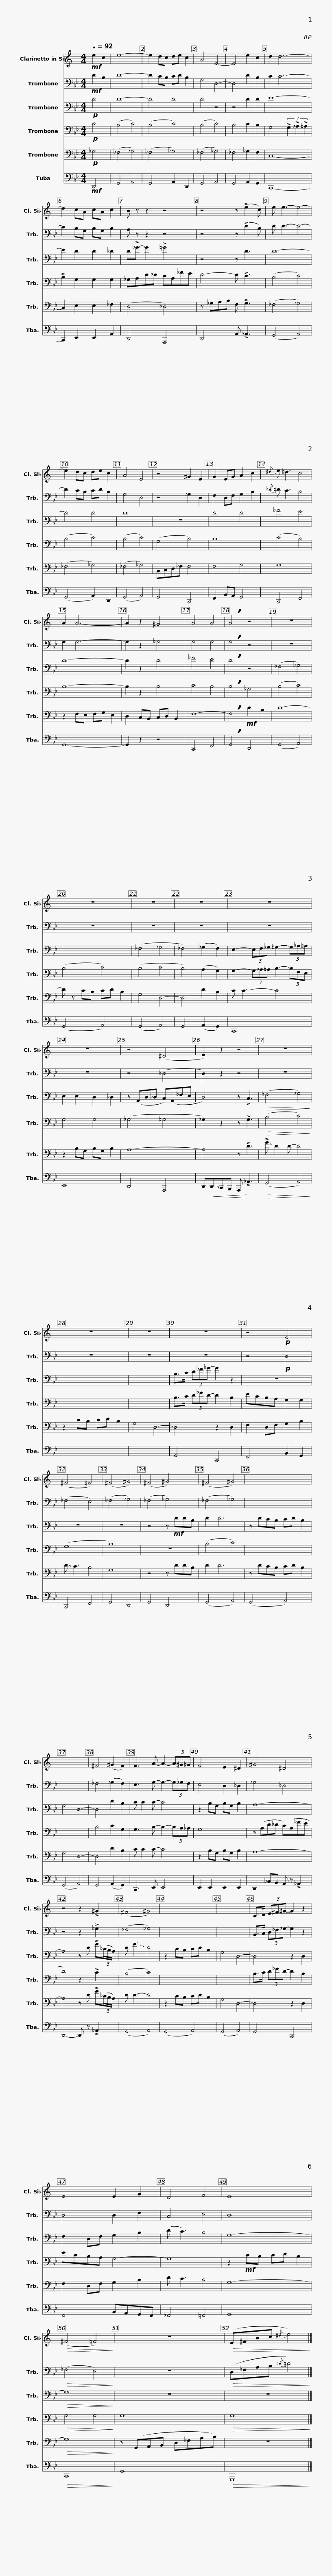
X:1
%%score 1 2 3 4 5 6
L:1/8
Q:1/4=92
M:4/4
I:linebreak $
K:Bb
V:1 treble transpose=-2
V:2 bass
V:3 bass
V:4 bass
V:5 bass
V:6 bass
V:1
[K:C]!mf! e2 c2 | e8- | e2 dc de c2 | A4 E4- | E4 e2 c2 | %5
 d2 d6- |$ d2 cA cA c2 | B z z2 z4 | z4 z (!>!e2 c) | e e3- e4- | %10
 e2 dc de c2 |$ A4 E4 | z4 ^G2 E2 | G2 EG A2 c2 |{/^d} e =d3 c4 | %15
 A2 A6- | A2 z2 ^G4 | A4 A4 |$ !breath!A4 z4 | z8 | %20
 z8 | z8 | z8 | z8 |$ z8 | %25
 z4 (^D4 | E2) z2 z4 | z8 | z8 |$ z8 | %30
 z8 | z4!p! E4 | (^F4 =F4) | (^F4 ^G4) | (^F4 ^G4) | %35
 (^F4 ^G4) |$ x8 | x8 | ^F4 (^G2 F2) | F3 A- A2- (3A^G=G | %40
 F4 E2 ^D2 |$ ^G4 ^D4 | z4 z2 !>!^G2 | (^F4 ^G4) | x8 | %45
 x8 |$ C>D (3E^F^G- G2 z2 | E4 E2 G2 | D4 F4 | E8 | %50
!>(! (^F4 =F4)!>)! |$ z8 |!>(! (E^FBc{/^d} e4)!>)! |] %53
V:2
!mf! D2 B,2 | D8- | D2 CB, CD B,2 | G,4 D,4- | D,4 D2 B,2 | %5
 C2 C6- |$ C2 B,G, B,G, B,2 | A, z z2 z4 | z4 z (!>!D2 B,) | D D3- D4- | %10
 D2 CB, CD B,2 |$ G,4 D,4 | z4 _G,2 D,2 | F,2 D,F, G,2 B,2 |{/_D} =D C3 B,4 | %15
 G,2 G,6- | G,2 z2 _G,4 | G,4 G,4 |$ !breath!G,4 z4 | z8 | %20
 z8 | z8 | z8 | z8 |$ z8 | %25
 z4 (_D,4 | D,2) z2 z4 | z8 | z8 |$ z8 | %30
 z8 | z4!p! D,4 | (_F,4 E,4) | (_F,4 _G,4) | (_F,4 _G,4) | %35
 (_F,4 _G,4) |$ x8 | x8 | _F,4 (_G,2 F,2) | E,3 G,- G,2- (3G,_G,F, | %40
 E,4 D,2 _D,2 |$ _G,4 _D,4 | z4 z2 !>!_G,2 | (_F,4 _G,4) | x8 | %45
 x8 |$ B,,>C, (3D,_F,_G,- G,2 z2 | D,4 D,2 F,2 | C,4 E,4 | D,8 | %50
!>(! (_F,4 E,4)!>)! |$ z8 |!>(! (D,_F,A,B,{/_D} =D4)!>)! |] %53
V:3
!p! D4 | D8- | D4 D4 | D4 z4 | z4 D2 D2 | %5
 E8- |$ E2 D2 D2 _D2 | D!>!_G- G2 !>!=G4 | z4 z D3 | D8- | %10
 D4 D4 |$ D8 | z8 | D4 D4 | _F4 E4 | %15
 D8- | D2 z2 D4 | _F4 E4 |$ !breath!D4 z4 | (_F,4 _G,4) | %20
 x8 | (_F,4 _G,4 | _F,4) (_G,2 F,2) | E,2- (3E,F,_G, =G,2- (3G,_A,=A, |$ E,2 E,2 D,2 _D,2 | %25
 z (A,,D,_D, C,)(A,,_F,E, | D,4) z !>!C,3 |!>(! (_F,4 _G,4)!>)! | x8 |$ x8 | %30
 B,>C (3D_F_G- G2 z2 | z8 | z8 | z8 | z4 z!mf! DDB, | %35
 D2 D6 |$ z DCB, CD B,2 | G,4 D,4- | D,4 D2 B,2 | C C2 C- C4 | %40
 z2 B,G, B,G, B,2 |$ A,8- | A,4 z D !>!G(3(_C/B,/A,/) | D !~(!G3 !~)!D4 | z2 CB, CD B,2 | %45
 G,4 D,4- |$ D,4 z2 D,2 | F,2 D,F, G,2 B,2 | (D C3) B,4 | G,8- | %50
!>(! G,8!>)! |$ z8 | z8 |] %53
V:4
!p! C4 | (B,4 C4) | (B,4 C4) | (B,4 C4) | B,4 C2 B,2 | %5
 G,4 (3!>!G,2 !>!_A,2 !>!=A,2 |$ !>!B,2 G,2 G,2 G,2 | _G,A,D_D CA,_FE | D4- D !>!C3 | (B,4 C4) | %10
 (B,4 C4) |$ (B,4 C4) | (G,4 B,4) | B,8 | (C4 B,4) | %15
 B,8- | B,2 z2 B,4 | C4 B,4 |$ !breath!B,4 _G,4 | (B,4 C4) | %20
 (B,4 C4) | (B,4 C4 | B,4) (A,2 G,2) | G,2- (3G,_A,=A, B,2- (3B,F,E, |$ G,4 G,4 | %25
 (_G,4 =G,4 | _G,2) z2 z !>!G,3 |!>(! (B,4 C4)!>)! | x8 |$ x8 | %30
 B,>C (3D_FD- D2 B,2 | ECB,A, G,2 G,2 | (G,8 | B,8) | z8 | %35
 (B,4 C4) |$ x8 | x8 | B,4 C2 G,2 | G,3 B,- B,2- (3B,A,_A, | %40
 G,8 |$ z (A,D_D C)(A,_FE | D4) z2 !>!C2 | (B,4 C4) | x8 | %45
 x8 |$ B,>C (3D_FD- D2 B,2 | ECB,A, G,4- | G,8 | z2!mf! CB, CD B,2 | %50
!>(! G,4 G,4!>)! |$ G,8 |!>(! G,8!>)! |] %53
V:5
!p! _G,4 | (_F,4 _G,4) | (_F,4 _G,4) | (_F,4 _G,4) | _F,4 _G,2 F,2 | %5
 C,8- |$ C,2 E,2 E,2 _F,2 | (D,4 _D,4) | z _G,A,B, F, !>!G,3 | (_F,4 _G,4) | %10
 (_F,4 _G,4) |$ (_F,4 _G,4) | B,,C,D,_F, F,4 | F,4 G,4 | G,8 | %15
 z2 F,E, F,G, E,2 | D,2 C,B,, C,D, B,,2 | F,8- |$ !breath!F,4!mf! D2 B,2 | D8- | %20
 D z CB, CD B,2 | G,4 D,4- | D,4 D2 B,2 | C C3- C4 |$ z2 B,G, B,G, B,2 | %25
 A,8- | A,4 z !>!D3 | !~(!!>!G !~)!D2 D- D4 | z2 CB, CD B,2 |$ G,4 D,4- | %30
 D,4 z2 D,2 | F,2 D,F, G,2 B,2 | !~(!D !~)!C3 B,4 | G,8 | z4 z DDB, | %35
 D2 D6 |$ z DCB, CD B,2 | G,4 D,4- | D,4 D2 B,2 | C C2 C- C4 | %40
 z2 B,G, B,G, B,2 |$ A,8- | A,4 z D !>!G(3(_C/B,/A,/) | D D3- D4 | z2 CB, CD B,2 | %45
 G,4 D,4- |$ D,4 z2 D,2 | F,2 D,F, G,2 B,2 | D C3 B,4 | G,8- | %50
!>(! G,8!>)! |$ z (G,,A,,B,, D,_F,A,B,) | z8 |] %53
V:6
!mf! D,,4 | G,,4 A,,4 | G,,4 A,,2 D,,2 | G,,4 A,,4 | G,,4 A,,2 G,,2 | %5
 C,,8- |$ C,,2 E,,2 E,,2 A,,2 | D,,4 A,,,4 | D,,4 A,, !>!_A,,3 | (G,,4 A,,4) | %10
 (G,,4 A,,2) D,,2 |$ (G,,4 A,,4) | G,,4 C,,4 | F,,2 B,,A,, G,,4 | C,,4 F,,4 | %15
 G,,8- | G,,2 z2 z4 | C,,4 F,,4 |$ !breath!G,,4 D,,4 | (G,,4 A,,4) | %20
 (G,,4 A,,4) | (G,,4 A,,4) | G,,4 (A,,2 G,,2) | C,,8 |$ E,,8 | %25
 D,,4 A,,,4 | D,,!<(!D,,_C,,B,,, A,,,!<)! !>!_A,,3 |!>(! (G,,4 A,,4)!>)! | x8 |$ x8 | %30
 G,,4 C,,4 | F,,4 B,,2 G,,2 | C,,4 F,,4 | G,,4 D,,4 | G,,4 D,,4 | %35
 (G,,4 A,,4) |$ (G,,4 A,,4) | (G,,4 A,,4) | G,,4 (A,,2 G,,2) | C,,3 E,, E,,4 | %40
 E,,2 E,,2 E,,2 E,,2 |$ D,,2 _C,B,, A,, z !>!_A,,2 | D,,4- D,, z !>!_A,,2 | (G,,4 A,,4) | (G,,4 A,,4) | %45
 (G,,4 A,,4) |$ G,,4 C,,4 | F,,4 B,,A,,G,,F,, | _F,,4 =F,,4 | G,,8 | %50
!>(! C,,8!>)! |$ G,,8 |!>(! G,,,8!>)! |] %53
